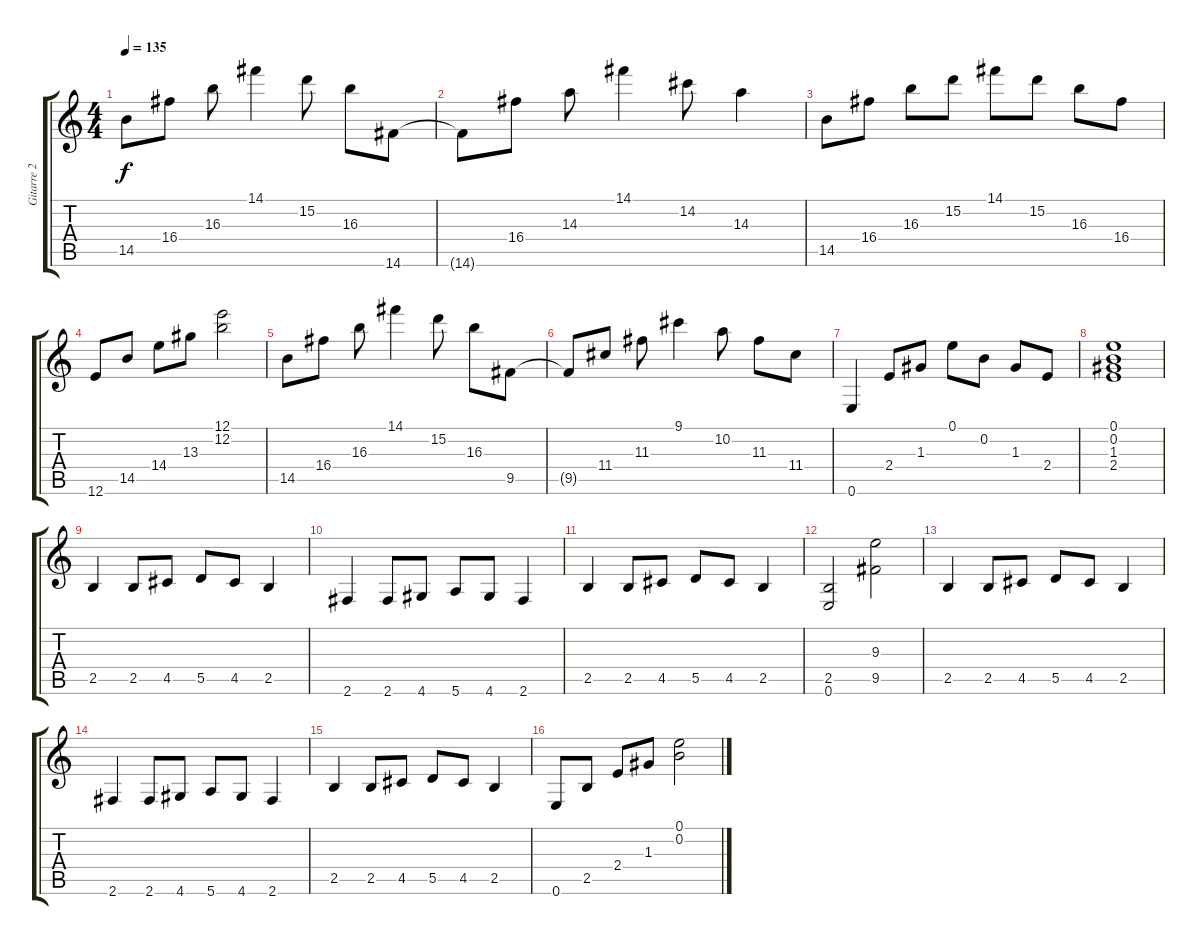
\track ("Gitarre 2" "Gitarre 2") {instrument distortionguitar}
\staff {score tabs}
\tuning (E4 B3 G3 D3 A2 E2) {hide}
\ts (4 4)
\tempo 135
\clef g2
\ks c
14.5.8{dy f} 16.4.8 16.3.8 14.1.4 15.2.8 16.3.8 14.6.8 |
14.6{t}.8 16.4.8 14.3.8 14.1.4 14.2.8 14.3.4 |
14.5.8 16.4.8 16.3.8 15.2.8 14.1.8 15.2.8 16.3.8 16.4.8 |
12.6.8 14.5.8 14.4.8 13.3.8 (12.1 12.2).2 |
14.5.8 16.4.8 16.3.8 14.1.4 15.2.8 16.3.8 9.5.8 |
9.5{t}.8 11.4.8 11.3.8 9.1.4 10.2.8 11.3.8 11.4.8 |
0.6.4 2.4.8 1.3.8 0.1.8 0.2.8 1.3.8 2.4.8 |
(0.1 0.2 1.3 2.4).1 |
2.5.4 2.5.8 4.5.8 5.5.8 4.5.8 2.5.4 |
2.6.4 2.6.8 4.6.8 5.6.8 4.6.8 2.6.4 |
2.5.4 2.5.8 4.5.8 5.5.8 4.5.8 2.5.4 |
(2.5 0.6).2 (9.3 9.5).2 |
2.5.4 2.5.8 4.5.8 5.5.8 4.5.8 2.5.4 |
2.6.4 2.6.8 4.6.8 5.6.8 4.6.8 2.6.4 |
2.5.4 2.5.8 4.5.8 5.5.8 4.5.8 2.5.4 |
0.6.8 2.5.8 2.4.8 1.3.8 (0.1 0.2).2
